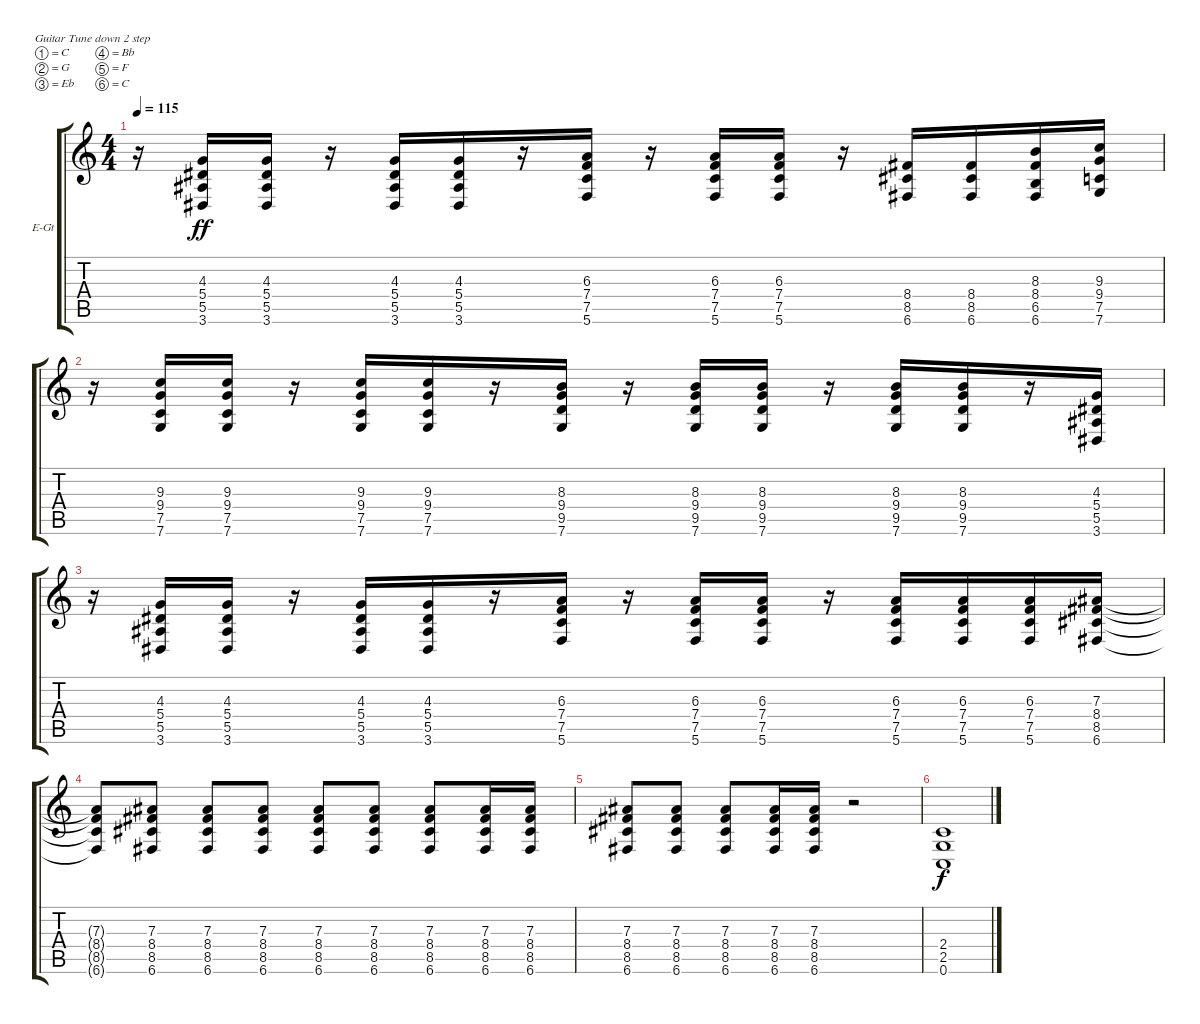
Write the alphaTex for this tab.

\bracketExtendMode groupsimilarinstruments
\firstSystemTrackNameOrientation horizontal
\otherSystemsTrackNameOrientation horizontal
\track ("Electric Guitar 2" "E-Gt") {instrument distortionguitar}
\staff {score tabs}
\tuning (C4 G3 Eb3 Bb2 F2 C2)
\ts (4 4)
\tempo 115
\clef g2
\ks c
r.16{dy ff} (3.6 5.5 5.4 4.3).16 (3.6 5.5 5.4 4.3).16 r.16 (3.6 5.5 5.4 4.3).16 (3.6 5.5 5.4 4.3).16 r.16 (5.6 7.5 7.4 6.3).16 r.16 (5.6 7.5 7.4 6.3).16 (5.6 7.5 7.4 6.3).16 r.16 (6.6 8.5 8.4).16 (6.6 8.5 8.4).16 (6.6 6.5 8.4 8.3).16 (7.6 7.5 9.4 9.3).16 |
r.16 (7.6 7.5 9.4 9.3).16 (7.6 7.5 9.4 9.3).16 r.16 (7.6 7.5 9.4 9.3).16 (7.6 7.5 9.4 9.3).16 r.16 (7.6 9.5 9.4 8.3).16 r.16 (7.6 9.5 9.4 8.3).16 (7.6 9.5 9.4 8.3).16 r.16 (7.6 9.5 9.4 8.3).16 (7.6 9.5 9.4 8.3).16 r.16 (3.6 5.5 5.4 4.3).16 |
r.16 (3.6 5.5 5.4 4.3).16 (3.6 5.5 5.4 4.3).16 r.16 (3.6 5.5 5.4 4.3).16 (3.6 5.5 5.4 4.3).16 r.16 (5.6 7.5 7.4 6.3).16 r.16 (5.6 7.5 7.4 6.3).16 (5.6 7.5 7.4 6.3).16 r.16 (5.6 7.5 7.4 6.3).16 (5.6 7.5 7.4 6.3).16 (5.6 7.5 7.4 6.3).16 (6.6 8.5 8.4 7.3).16 |
(6.6{t} 8.5{t} 8.4{t} 7.3{t}).8 (6.6 8.5 8.4 7.3).8 (6.6 8.5 8.4 7.3).8 (6.6 8.5 8.4 7.3).8 (6.6 8.5 8.4 7.3).8 (6.6 8.5 8.4 7.3).8 (6.6 8.5 8.4 7.3).8 (6.6 8.5 8.4 7.3).16 (6.6 8.5 8.4 7.3).16 |
(8.5 7.3 6.6 8.4).8 (8.5 7.3 6.6 8.4).8 (7.3 8.5 6.6 8.4).8 (7.3 8.5 6.6 8.4).16 (8.5 7.3 6.6 8.4).16 r.2 |
(0.6 2.5 2.4).1{dy f}
